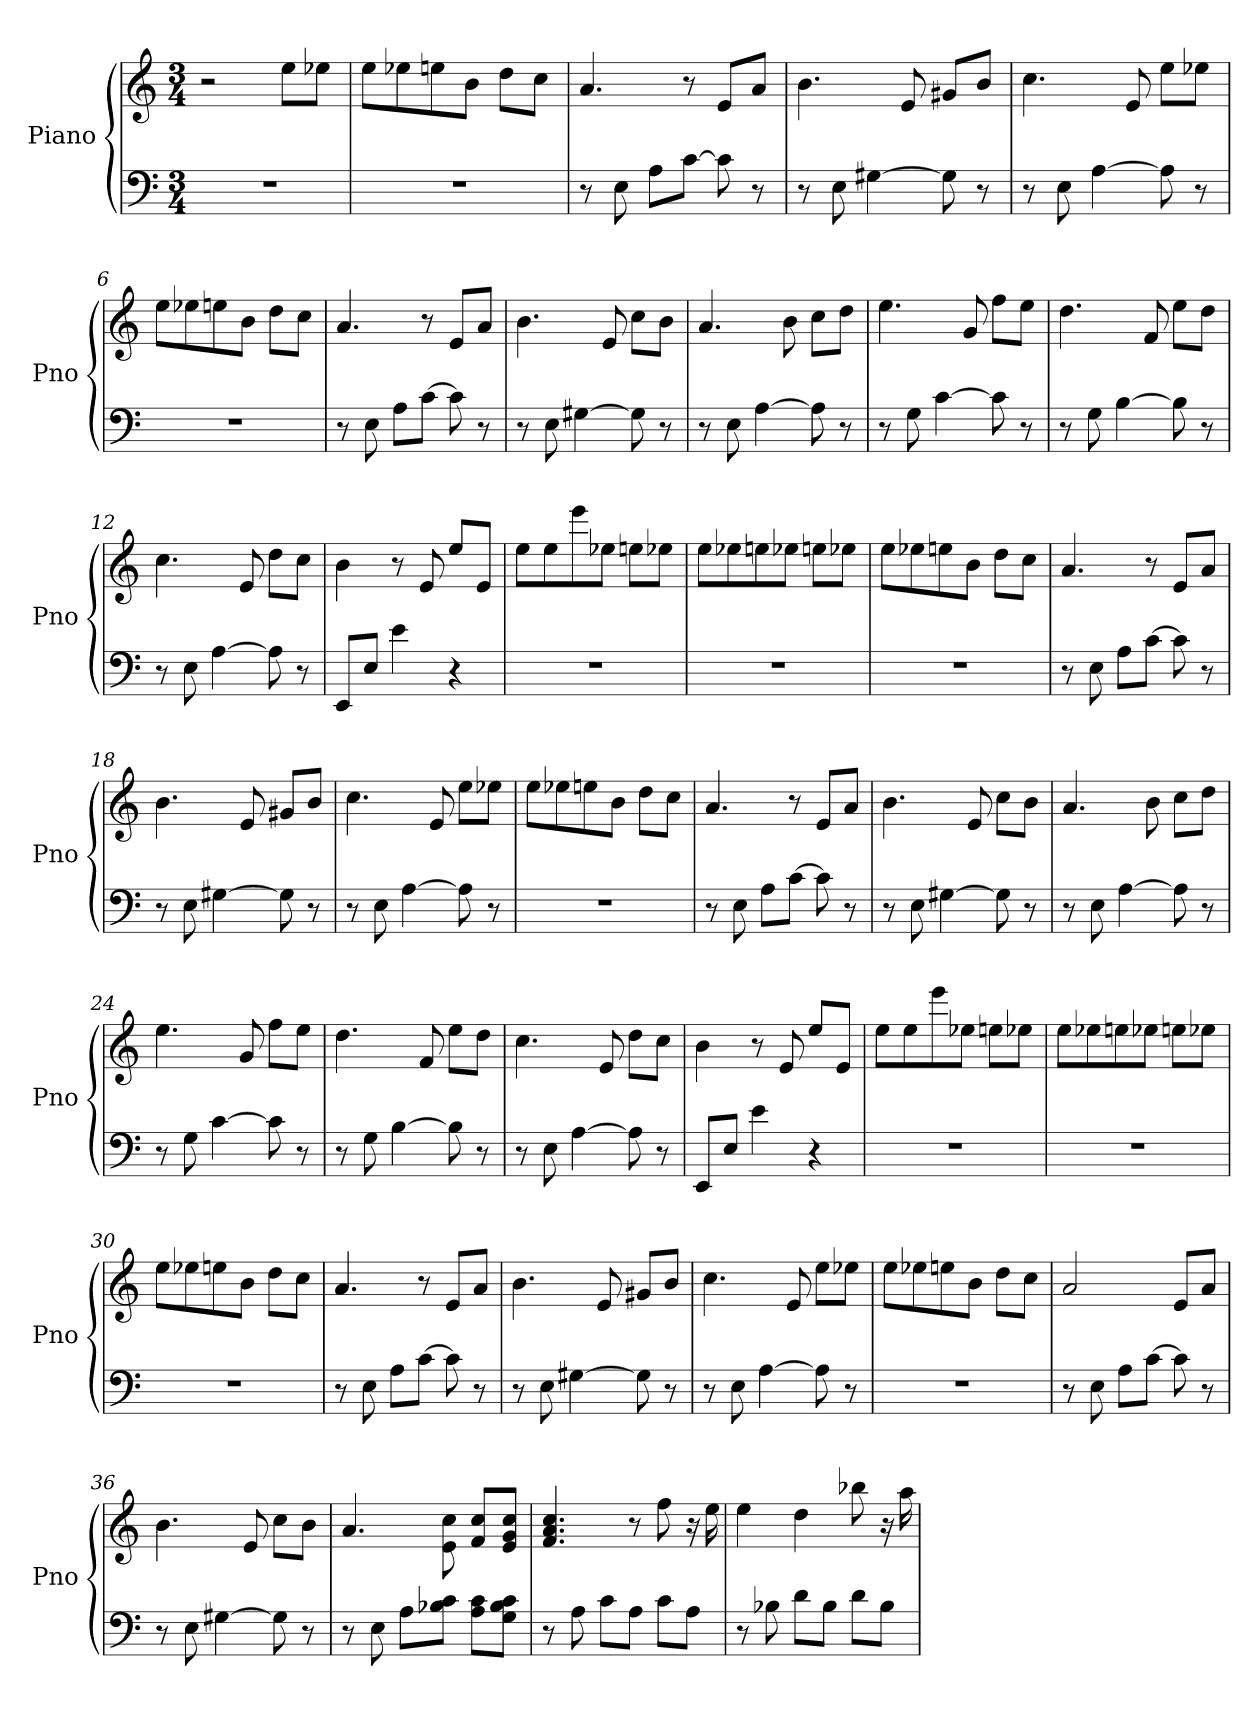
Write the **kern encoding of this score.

**kern	**kern
*part1	*part1
*staff2	*staff1
*I"Piano	*
*I'Pno	*
*clefF4	*clefG2
*k[]	*k[]
*M3/4	*M3/4
*MM120	*MM120
=1	=1
2.r	2r
.	8ee\L
.	8ee-X\J
=2	=2
2.r	8ee\L
.	8ee-X\
.	8een\
.	8b\J
.	8dd\L
.	8cc\J
=3	=3
8r	4.a/
8E\	.
8A\L	.
[8c\J	8r
8c\]	8e/L
8r	8a/J
=4	=4
8r	4.b\
8E\	.
[4G#X\	.
.	8e/
8G#\]	8g#X/L
8r	8b/J
=5	=5
8r	4.cc\
8E\	.
[4A\	.
.	8e/
8A\]	8ee\L
8r	8ee-X\J
=6	=6
2.r	8ee\L
.	8ee-X\
.	8een\
.	8b\J
.	8dd\L
.	8cc\J
!!LO:LB:g=z
=7	=7
8r	4.a/
8E\	.
8A\L	.
[8c\J	8r
8c\]	8e/L
8r	8a/J
=8	=8
8r	4.b\
8E\	.
[4G#X\	.
.	8e/
8G#\]	8cc\L
8r	8b\J
=9	=9
8r	4.a/
8E\	.
[4A\	.
.	8b\
8A\]	8cc\L
8r	8dd\J
=10	=10
8r	4.ee\
8G\	.
[4c\	.
.	8g/
8c\]	8ff\L
8r	8ee\J
=11	=11
8r	4.dd\
8G\	.
[4B\	.
.	8f/
8B\]	8ee\L
8r	8dd\J
=12	=12
8r	4.cc\
8E\	.
[4A\	.
.	8e/
8A\]	8dd\L
8r	8cc\J
!!LO:LB:g=z
=13	=13
8EE/L	4b\
8E/J	.
4e\	8r
.	8e/
4r	8ee/L
.	8e/J
=14	=14
2.r	8ee\L
.	8ee\
.	8eee\
.	8ee-X\J
.	8een\L
.	8ee-X\J
=15	=15
2.r	8ee\L
.	8ee-X\
.	8een\
.	8ee-X\J
.	8een\L
.	8ee-X\J
=16	=16
2.r	8ee\L
.	8ee-X\
.	8een\
.	8b\J
.	8dd\L
.	8cc\J
=17	=17
8r	4.a/
8E\	.
8A\L	.
[8c\J	8r
8c\]	8e/L
8r	8a/J
!!LO:LB:g=z
=18	=18
8r	4.b\
8E\	.
[4G#X\	.
.	8e/
8G#\]	8g#X/L
8r	8b/J
=19	=19
8r	4.cc\
8E\	.
[4A\	.
.	8e/
8A\]	8ee\L
8r	8ee-X\J
=20	=20
2.r	8ee\L
.	8ee-X\
.	8een\
.	8b\J
.	8dd\L
.	8cc\J
=21	=21
8r	4.a/
8E\	.
8A\L	.
[8c\J	8r
8c\]	8e/L
8r	8a/J
=22	=22
8r	4.b\
8E\	.
[4G#X\	.
.	8e/
8G#\]	8cc\L
8r	8b\J
=23	=23
8r	4.a/
8E\	.
[4A\	.
.	8b\
8A\]	8cc\L
8r	8dd\J
!!LO:LB:g=z
=24	=24
8r	4.ee\
8G\	.
[4c\	.
.	8g/
8c\]	8ff\L
8r	8ee\J
=25	=25
8r	4.dd\
8G\	.
[4B\	.
.	8f/
8B\]	8ee\L
8r	8dd\J
=26	=26
8r	4.cc\
8E\	.
[4A\	.
.	8e/
8A\]	8dd\L
8r	8cc\J
=27	=27
*	*MM120
8EE/L	4b\
8E/J	.
4e\	8r
.	8e/
4r	8ee/L
.	8e/J
=28	=28
2.r	8ee\L
.	8ee\
.	8eee\
.	8ee-X\J
.	8een\L
.	8ee-X\J
=29	=29
2.r	8ee\L
.	8ee-X\
.	8een\
.	8ee-X\J
.	8een\L
.	8ee-X\J
!!LO:PB:g=z
=30	=30
2.r	8ee\L
.	8ee-X\
.	8een\
.	8b\J
.	8dd\L
.	8cc\J
=31	=31
8r	4.a/
8E\	.
8A\L	.
[8c\J	8r
8c\]	8e/L
8r	8a/J
=32	=32
8r	4.b\
8E\	.
[4G#X\	.
.	8e/
8G#\]	8g#X/L
8r	8b/J
=33	=33
8r	4.cc\
8E\	.
[4A\	.
.	8e/
8A\]	8ee\L
8r	8ee-X\J
=34	=34
2.r	8ee\L
.	8ee-X\
.	8een\
.	8b\J
.	8dd\L
.	8cc\J
=35	=35
8r	2a/
8E\	.
8A\L	.
[8c\J	.
8c\]	8e/L
8r	8a/J
!!LO:LB:g=z
=36	=36
8r	4.b\
8E\	.
[4G#X\	.
.	8e/
8G#\]	8cc\L
8r	8b\J
=37	=37
8r	4.a/
8E\	.
8A\L	.
8B-X\ 8c\J	8e\ 8cc\
8A\ 8c\L	8f/ 8cc/L
8G\ 8B-\ 8c\J	8e/ 8g/ 8cc/J
=38	=38
8r	4.f/ 4.a/ 4.cc/
8A\	.
8c\L	.
8A\J	8r
8c\L	8ff\
8A\J	16r
.	16ee\
=39	=39
8r	4ee\
8B-X\	.
8d\L	4dd\
8B-\J	.
8d\L	8bb-X\
8B-\J	16r
.	16aa\
=	=
*-	*-
